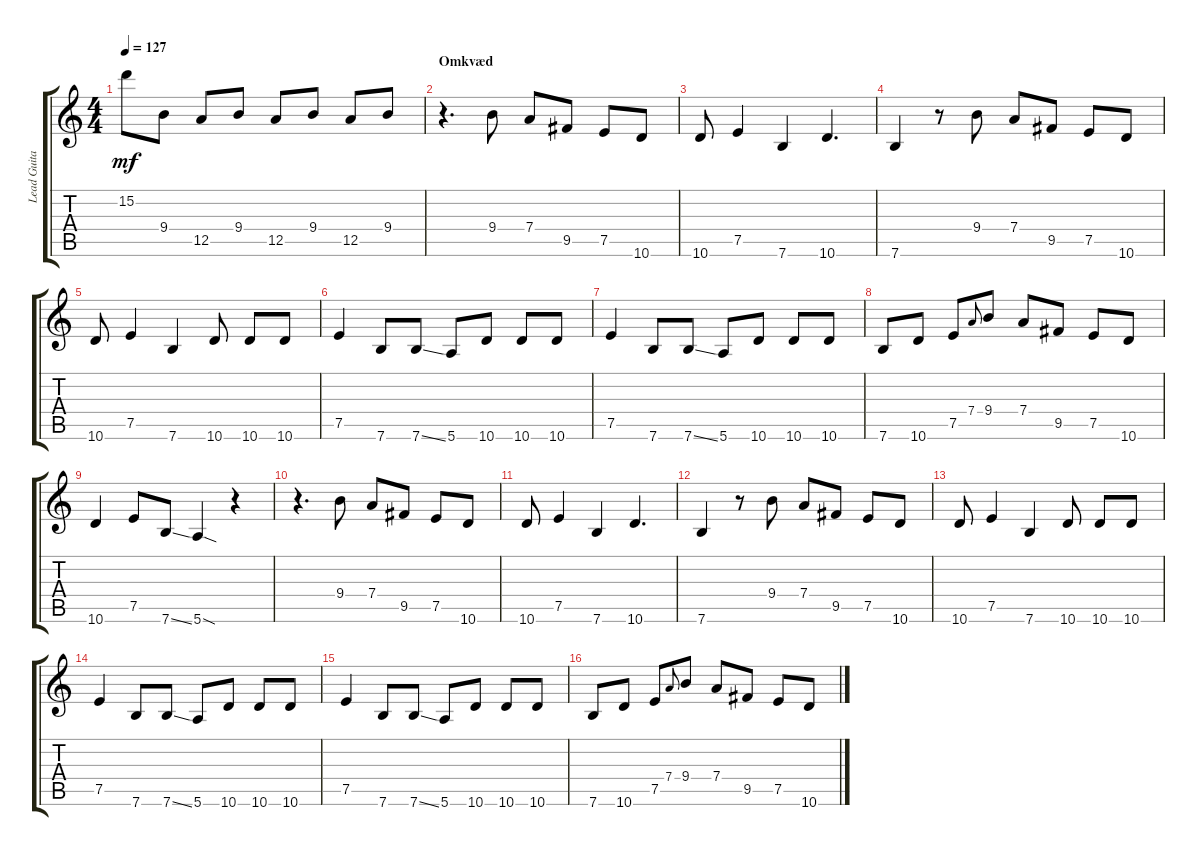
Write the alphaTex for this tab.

\track ("Lead Guitar" "Lead Guita") {instrument distortionguitar}
\staff {score tabs}
\tuning (E4 B3 G3 D3 A2 E2) {hide}
\ts (4 4)
\tempo 127
\clef g2
\ks c
15.2{t}.8{dy mf} 9.4.8{volume 6} 12.5.8 9.4.8 12.5.8 9.4.8 12.5.8 9.4.8 |
\section ("" "Omkvæd")
r.4{d} 9.4.8 7.4.8 9.5.8 7.5.8 10.6.8 |
10.6.8 7.5.4 7.6.4 10.6.4{d} |
7.6.4 r.8 9.4.8 7.4.8 9.5.8 7.5.8 10.6.8 |
10.6.8 7.5.4 7.6.4 10.6.8 10.6.8 10.6.8 |
7.5.4 7.6.8 7.6{ss}.8 5.6.8 10.6.8 10.6.8 10.6.8 |
7.5.4 7.6.8 7.6{ss}.8 5.6.8 10.6.8 10.6.8 10.6.8 |
7.6.8 10.6.8 7.5.8 7.4.8{gr onbeat} 9.4.8 7.4.8 9.5.8 7.5.8 10.6.8 |
10.6.4 7.5.8 7.6{ss}.8 5.6{sod}.4 r.4 |
r.4{d} 9.4.8 7.4.8 9.5.8 7.5.8 10.6.8 |
10.6.8 7.5.4 7.6.4 10.6.4{d} |
7.6.4 r.8 9.4.8 7.4.8 9.5.8 7.5.8 10.6.8 |
10.6.8 7.5.4 7.6.4 10.6.8 10.6.8 10.6.8 |
7.5.4 7.6.8 7.6{ss}.8 5.6.8 10.6.8 10.6.8 10.6.8 |
7.5.4 7.6.8 7.6{ss}.8 5.6.8 10.6.8 10.6.8 10.6.8 |
7.6.8 10.6.8 7.5.8 7.4.8{gr onbeat} 9.4.8 7.4.8 9.5.8 7.5.8 10.6.8
